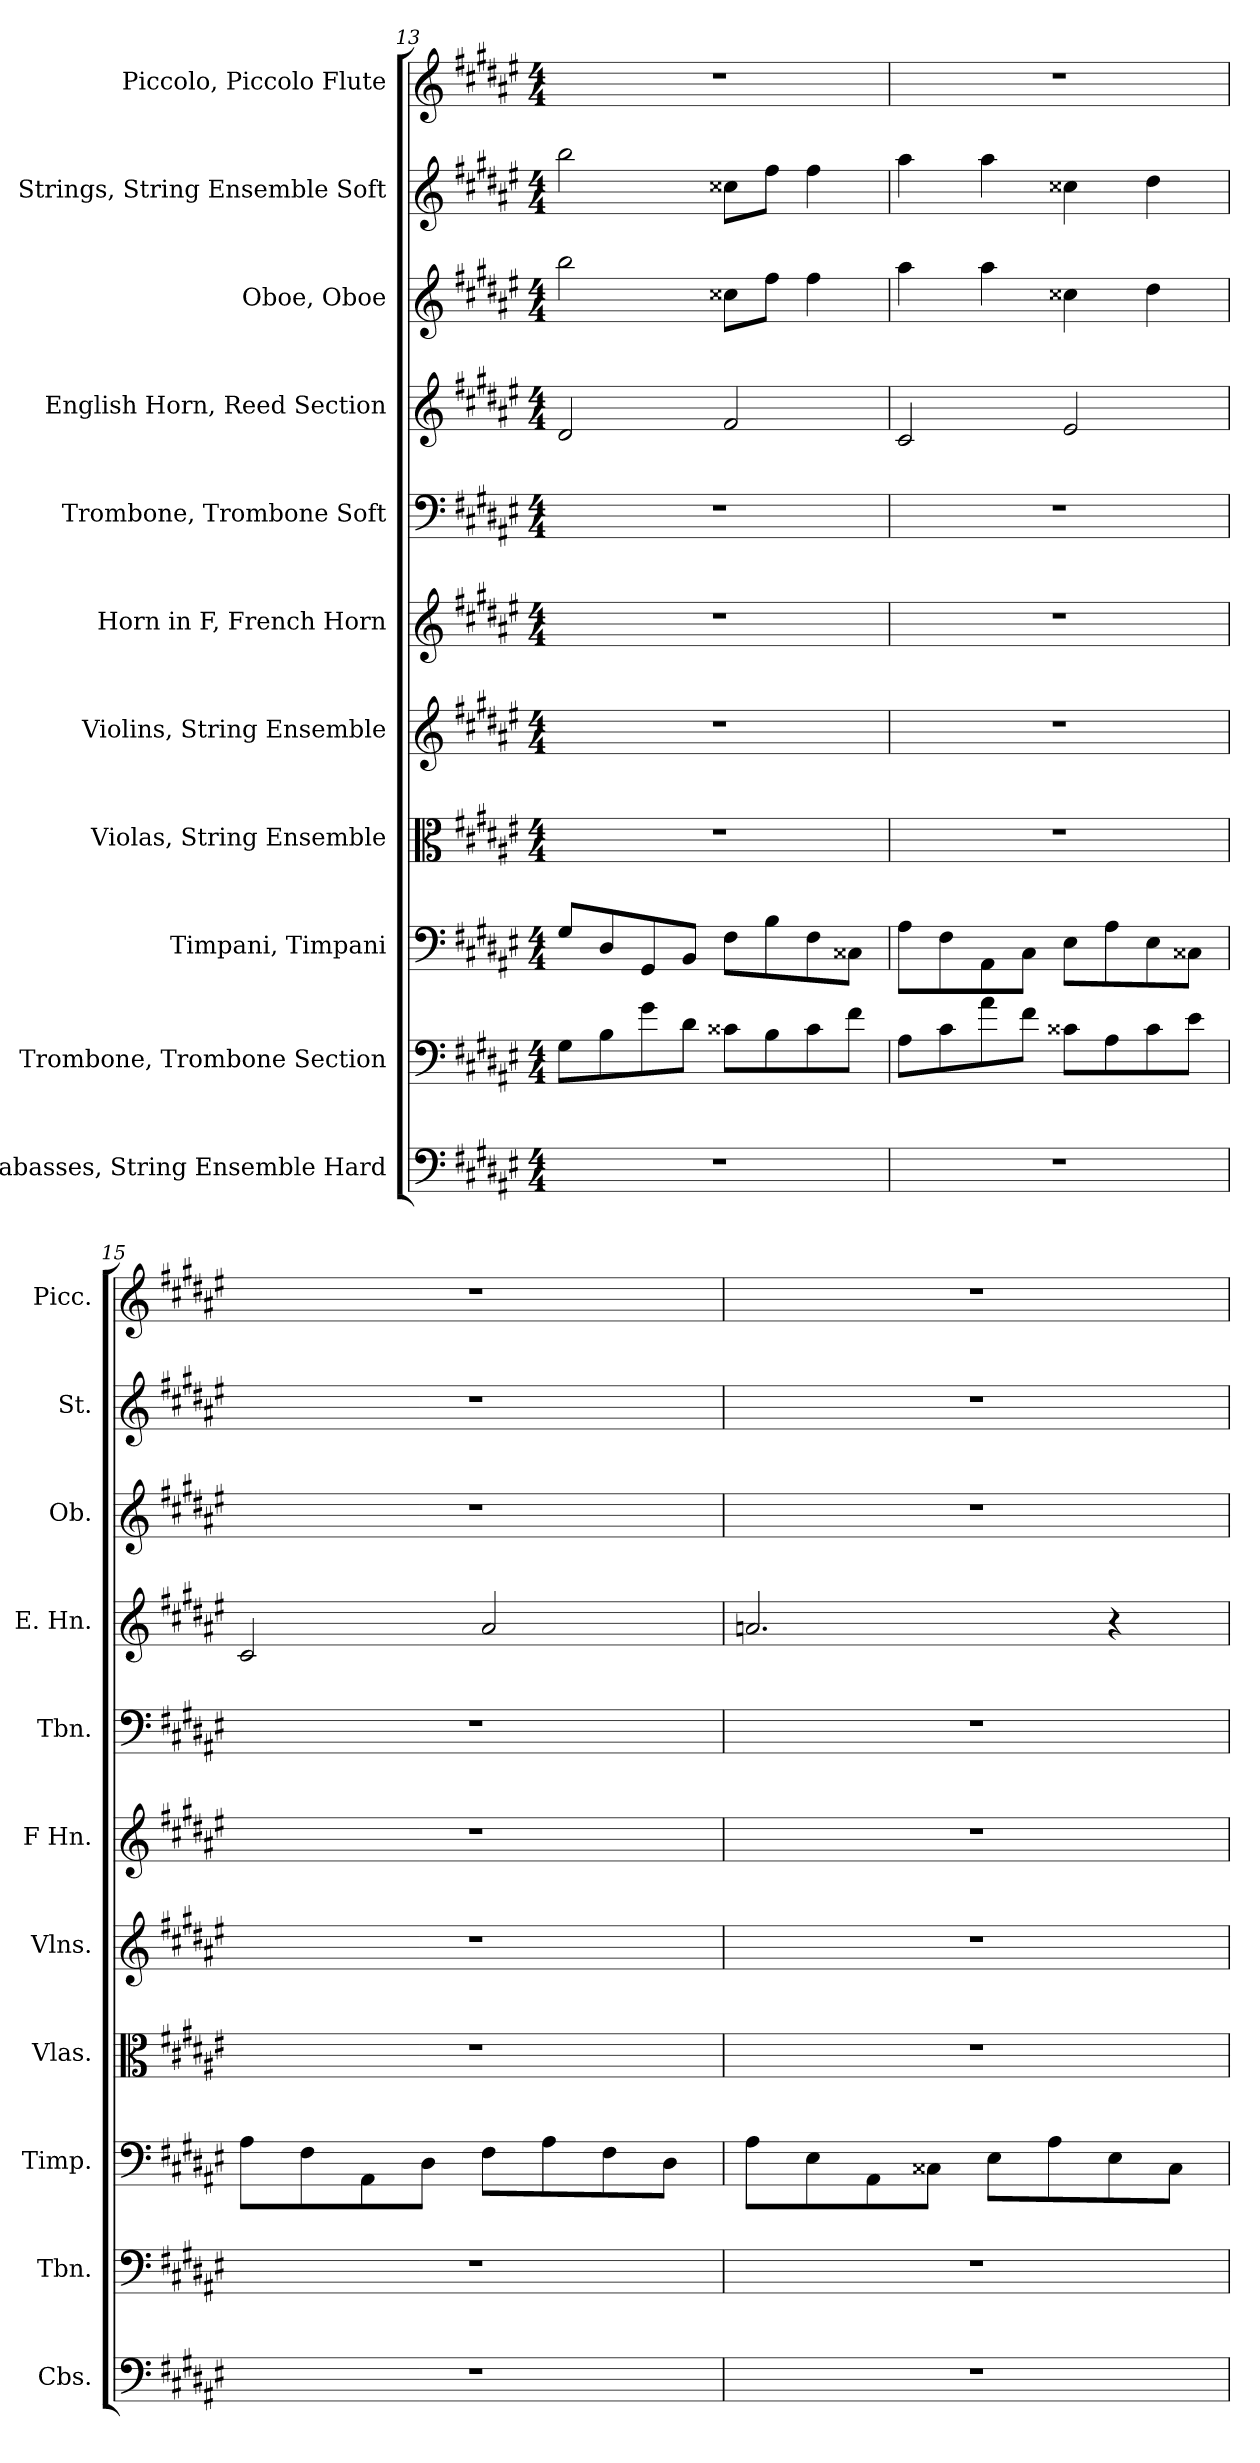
**kern	**kern	**kern	**kern	**kern	**kern	**kern	**kern	**kern	**kern	**kern
*part11	*part10	*part9	*part8	*part7	*part6	*part5	*part4	*part3	*part2	*part1
*staff11	*staff10	*staff9	*staff8	*staff7	*staff6	*staff5	*staff4	*staff3	*staff2	*staff1
*I"Contrabasses, String Ensemble Hard	*I"Trombone, Trombone Section	*I"Timpani, Timpani	*I"Violas, String Ensemble	*I"Violins, String Ensemble	*I"Horn in F, French Horn	*I"Trombone, Trombone Soft	*I"English Horn, Reed Section	*I"Oboe, Oboe	*I"Strings, String Ensemble Soft	*I"Piccolo, Piccolo Flute
*I'Cbs.	*I'Tbn.	*I'Timp.	*I'Vlas.	*I'Vlns.	*I'F Hn.	*I'Tbn.	*I'E. Hn.	*I'Ob.	*I'St.	*I'Picc.
*clefF4	*clefF4	*clefF4	*clefC3	*clefG2	*clefG2	*clefF4	*clefG2	*clefG2	*clefG2	*clefG2
*ITrd7c12	*	*	*	*	*ITrd4c7	*	*ITrd4c7	*	*	*ITrd-7c-12
*k[f#c#g#d#a#e#]	*k[f#c#g#d#a#e#]	*k[f#c#g#d#a#e#]	*k[f#c#g#d#a#e#]	*k[f#c#g#d#a#e#]	*k[f#c#g#d#a#]	*k[f#c#g#d#a#e#]	*k[f#c#g#d#a#]	*k[f#c#g#d#a#e#]	*k[f#c#g#d#a#e#]	*k[f#c#g#d#a#e#]
*M4/4	*M4/4	*M4/4	*M4/4	*M4/4	*M4/4	*M4/4	*M4/4	*M4/4	*M4/4	*M4/4
=13	=13	=13	=13	=13	=13	=13	=13	=13	=13	=13
1r	8G#\L	8G#/L	1r	1r	1r	1r	2G#/	2bb\	2bb\	1r
.	8B\	8D#/	.	.	.	.	.	.	.	.
.	8g#\	8GG#/	.	.	.	.	.	.	.	.
.	8d#\J	8BB/J	.	.	.	.	.	.	.	.
.	8c##X\L	8F#\L	.	.	.	.	2B/	8cc##X\L	8cc##X\L	.
.	8B\	8B\	.	.	.	.	.	8ff#\J	8ff#\J	.
.	8c##\	8F#\	.	.	.	.	.	4ff#\	4ff#\	.
.	8f#\J	8C##X\J	.	.	.	.	.	.	.	.
=14	=14	=14	=14	=14	=14	=14	=14	=14	=14	=14
1r	8A#\L	8A#\L	1r	1r	1r	1r	2F#/	4aa#\	4aa#\	1r
.	8c#\	8F#\	.	.	.	.	.	.	.	.
.	8a#\	8AA#\	.	.	.	.	.	4aa#\	4aa#\	.
.	8f#\J	8C#\J	.	.	.	.	.	.	.	.
.	8c##X\L	8E#\L	.	.	.	.	2A#/	4cc##X\	4cc##X\	.
.	8A#\	8A#\	.	.	.	.	.	.	.	.
.	8c##\	8E#\	.	.	.	.	.	4dd#\	4dd#\	.
.	8e#\J	8C##X\J	.	.	.	.	.	.	.	.
!!LO:PB:g=z
=15	=15	=15	=15	=15	=15	=15	=15	=15	=15	=15
1r	1r	8A#\L	1r	1r	1r	1r	2F#/	1r	1r	1r
.	.	8F#\	.	.	.	.	.	.	.	.
.	.	8AA#\	.	.	.	.	.	.	.	.
.	.	8D#\J	.	.	.	.	.	.	.	.
.	.	8F#\L	.	.	.	.	2d#/	.	.	.
.	.	8A#\	.	.	.	.	.	.	.	.
.	.	8F#\	.	.	.	.	.	.	.	.
.	.	8D#\J	.	.	.	.	.	.	.	.
=16	=16	=16	=16	=16	=16	=16	=16	=16	=16	=16
1r	1r	8A#\L	1r	1r	1r	1r	2.dn/	1r	1r	1r
.	.	8E#\	.	.	.	.	.	.	.	.
.	.	8AA#\	.	.	.	.	.	.	.	.
.	.	8C##X\J	.	.	.	.	.	.	.	.
.	.	8E#\L	.	.	.	.	.	.	.	.
.	.	8A#\	.	.	.	.	.	.	.	.
.	.	8E#\	.	.	.	.	4r	.	.	.
.	.	8C##\J	.	.	.	.	.	.	.	.
=	=	=	=	=	=	=	=	=	=	=
*-	*-	*-	*-	*-	*-	*-	*-	*-	*-	*-
